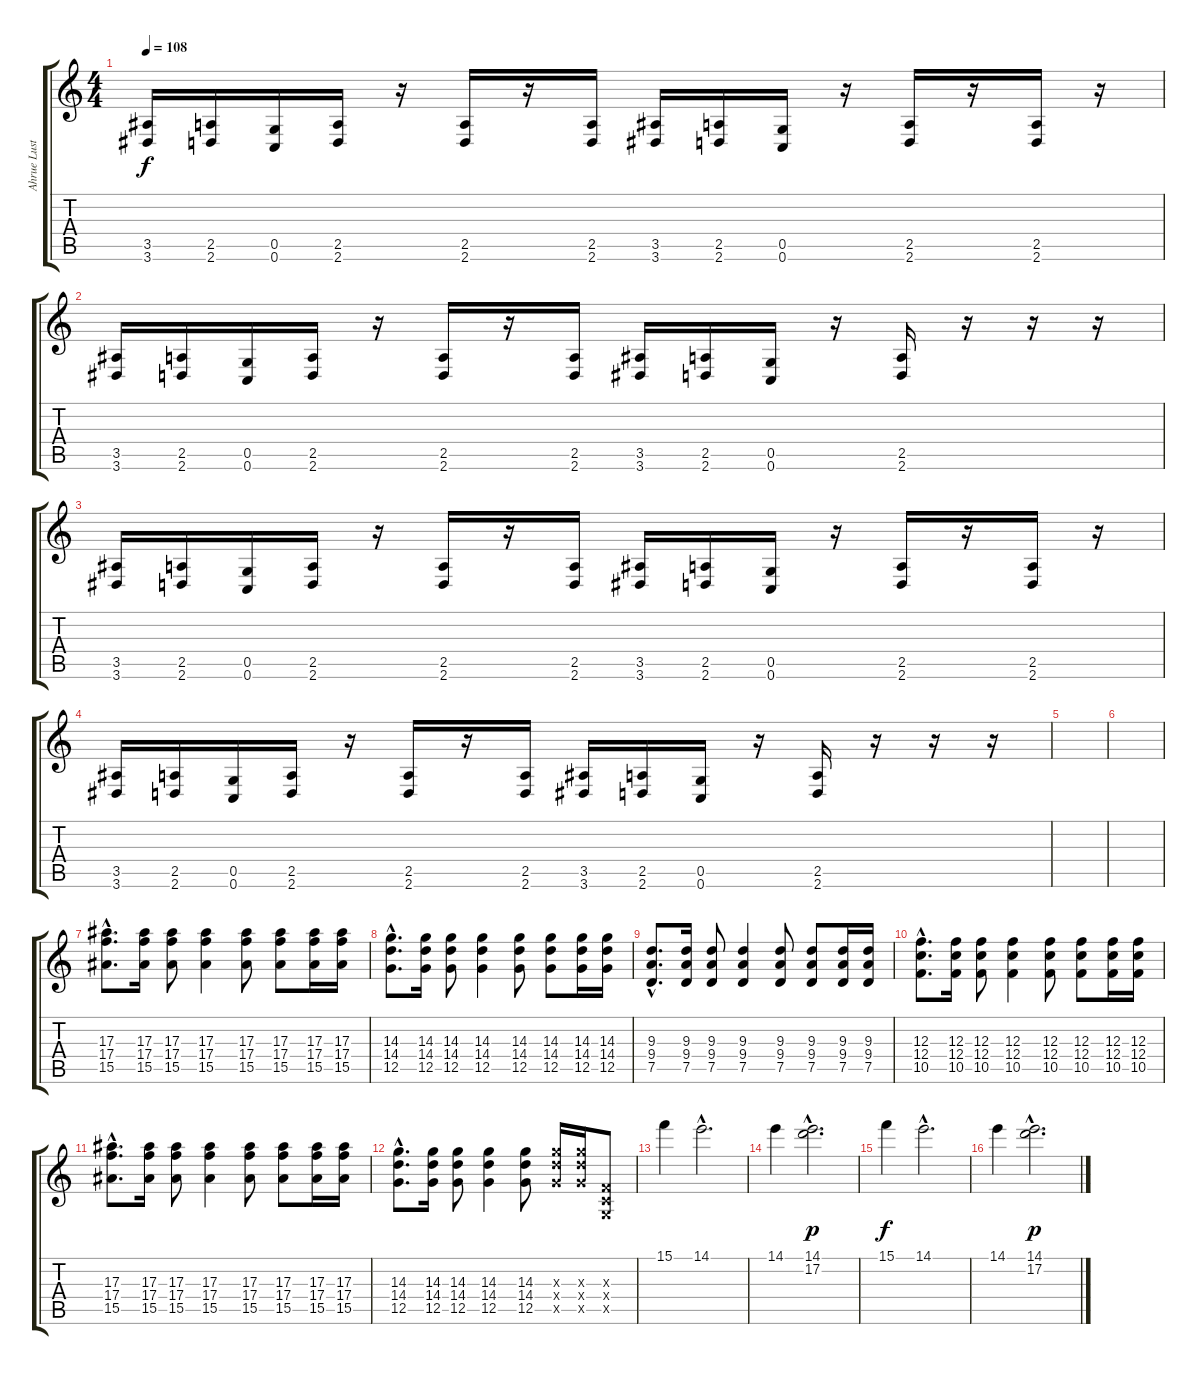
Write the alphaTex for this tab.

\track ("Ahrue Luster [Guitar]" "Ahrue Lust") {instrument distortionguitar}
\staff {score tabs}
\tuning (D4 A3 F3 C3 G2 C2) {hide}
\ts (4 4)
\tempo 108
\clef g2
\ks c
(3.5 3.6).16{dy f volume 16 balance 16 instrument distortionguitar} (2.5 2.6).16 (0.5 0.6).16 (2.5 2.6).16 r.16 (2.5 2.6).16 r.16 (2.5 2.6).16 (3.5 3.6).16 (2.5 2.6).16 (0.5 0.6).16 r.16 (2.5 2.6).16 r.16 (2.5 2.6).16 r.16 |
(3.5 3.6).16 (2.5 2.6).16 (0.5 0.6).16 (2.5 2.6).16 r.16 (2.5 2.6).16 r.16 (2.5 2.6).16 (3.5 3.6).16 (2.5 2.6).16 (0.5 0.6).16 r.16 (2.5 2.6).16 r.16 r.16 r.16 |
(3.5 3.6).16 (2.5 2.6).16 (0.5 0.6).16 (2.5 2.6).16 r.16 (2.5 2.6).16 r.16 (2.5 2.6).16 (3.5 3.6).16 (2.5 2.6).16 (0.5 0.6).16 r.16 (2.5 2.6).16 r.16 (2.5 2.6).16 r.16 |
(3.5 3.6).16 (2.5 2.6).16 (0.5 0.6).16 (2.5 2.6).16 r.16 (2.5 2.6).16 r.16 (2.5 2.6).16 (3.5 3.6).16 (2.5 2.6).16 (0.5 0.6).16 r.16 (2.5 2.6).16 r.16 r.16 r.16 |
|
|
(17.3{hac} 17.4{hac} 15.5{hac}).8{d volume 13 balance 8 instrument distortionguitar} (17.3 17.4 15.5).16 (17.3 17.4 15.5).8 (17.3 17.4 15.5).4 (17.3 17.4 15.5).8 (17.3 17.4 15.5).8 (17.3 17.4 15.5).16 (17.3 17.4 15.5).16 |
(14.3{hac} 14.4{hac} 12.5{hac}).8{d} (14.3 14.4 12.5).16 (14.3 14.4 12.5).8 (14.3 14.4 12.5).4 (14.3 14.4 12.5).8 (14.3 14.4 12.5).8 (14.3 14.4 12.5).16 (14.3 14.4 12.5).16 |
(9.3{hac} 9.4{hac} 7.5{hac}).8{d volume 13 balance 8 instrument distortionguitar} (9.3 9.4 7.5).16 (9.3 9.4 7.5).8 (9.3 9.4 7.5).4 (9.3 9.4 7.5).8 (9.3 9.4 7.5).8 (9.3 9.4 7.5).16 (9.3 9.4 7.5).16 |
(12.3{hac} 12.4{hac} 10.5{hac}).8{d} (12.3 12.4 10.5).16 (12.3 12.4 10.5).8 (12.3 12.4 10.5).4 (12.3 12.4 10.5).8 (12.3 12.4 10.5).8 (12.3 12.4 10.5).16 (12.3 12.4 10.5).16 |
(17.3{hac} 17.4{hac} 15.5{hac}).8{d volume 13 balance 8 instrument distortionguitar} (17.3 17.4 15.5).16 (17.3 17.4 15.5).8 (17.3 17.4 15.5).4 (17.3 17.4 15.5).8 (17.3 17.4 15.5).8 (17.3 17.4 15.5).16 (17.3 17.4 15.5).16 |
(14.3{hac} 14.4{hac} 12.5{hac}).8{d} (14.3 14.4 12.5).16 (14.3 14.4 12.5).8 (14.3 14.4 12.5).4 (14.3 14.4 12.5).8 (14.3{x} 14.4{x} 12.5{x}).16 (14.3{x} 14.4{x} 12.5{x}).16 (0.3{x} 0.4{x} 0.5{x}).8 |
15.1.4{volume 10 balance 8 instrument distortionguitar} 14.1{hac}.2{d} |
14.1.4 (14.1{hac} 17.2{hac}).2{d dy p} |
15.1.4{dy f} 14.1{hac}.2{d} |
14.1.4 (14.1{hac} 17.2{hac}).2{d dy p}
